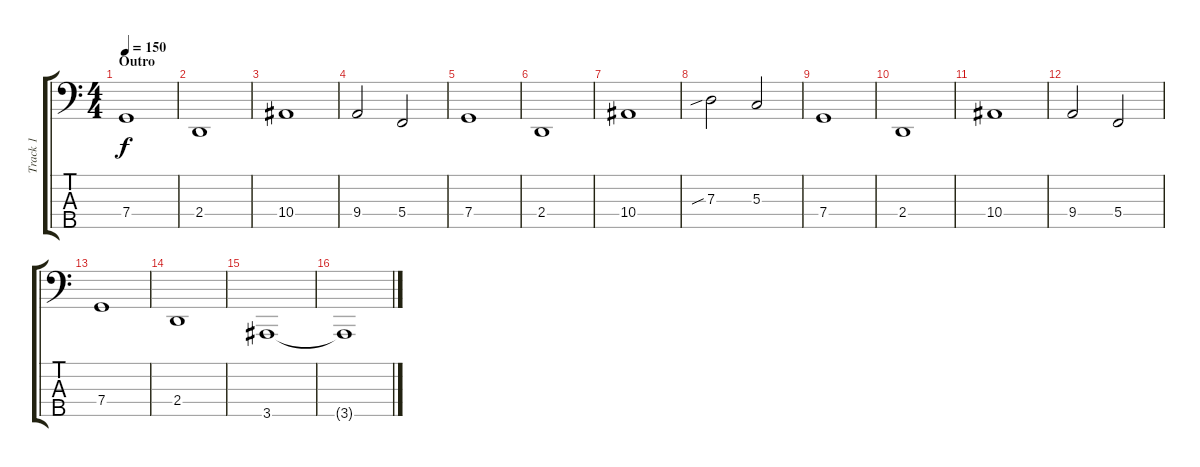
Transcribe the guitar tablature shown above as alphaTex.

\track ("Track 1" "Track 1") {instrument electricbassfinger}
\staff {score tabs}
\tuning (F2 C2 G1 C1 G0) {hide}
\ts (4 4)
\section ("" "Outro")
\tempo 150
\clef f4
\ks c
7.4.1{dy f} |
2.4.1 |
10.4.1 |
9.4.2 5.4.2 |
7.4.1 |
2.4.1 |
10.4.1 |
7.3{sib}.2 5.3.2 |
7.4.1 |
2.4.1 |
10.4.1 |
9.4.2 5.4.2 |
7.4.1 |
2.4.1 |
3.5.1 |
3.5{t}.1
